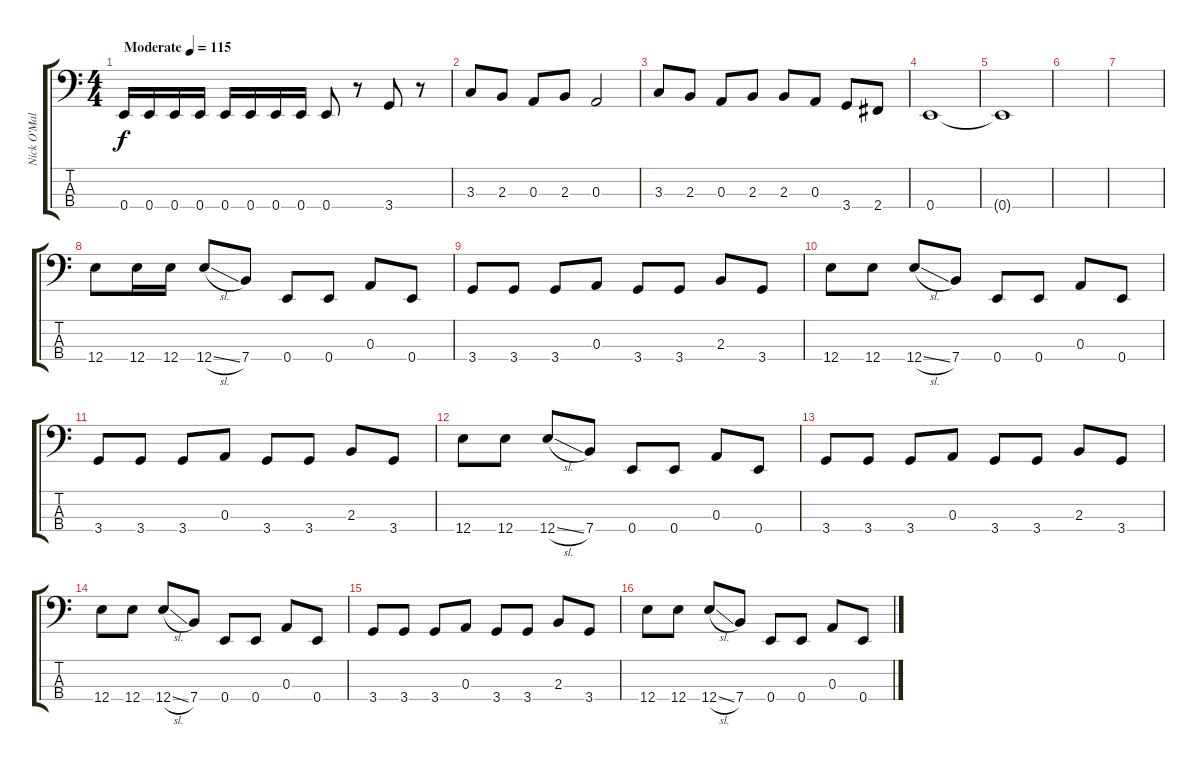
\track ("Nick O'Malley (Bass)" "Nick O'Mal") {instrument electricbasspick bank 255}
\staff {score tabs}
\tuning (G2 D2 A1 E1) {hide}
\ts (4 4)
\tempo (115 "Moderate")
\clef f4
\ks c
0.4.16{dy f instrument electricbasspick} 0.4.16 0.4.16 0.4.16 0.4.16 0.4.16 0.4.16 0.4.16 0.4.8 r.8 3.4.8 r.8 |
3.3.8 2.3.8 0.3.8 2.3.8 0.3.2 |
3.3.8 2.3.8 0.3.8 2.3.8 2.3.8 0.3.8 3.4.8 2.4.8 |
0.4.1{volume 2} |
0.4{t}.1 |
|
|
12.4.8{volume 16} 12.4.16 12.4.16 12.4{sl}.8 7.4.8 0.4.8 0.4.8 0.3.8 0.4.8 |
3.4.8 3.4.8 3.4.8 0.3.8 3.4.8 3.4.8 2.3.8 3.4.8 |
12.4.8 12.4.8 12.4{sl}.8 7.4.8 0.4.8 0.4.8 0.3.8 0.4.8 |
3.4.8 3.4.8 3.4.8 0.3.8 3.4.8 3.4.8 2.3.8 3.4.8 |
12.4.8{volume 16} 12.4.8 12.4{sl}.8 7.4.8 0.4.8 0.4.8 0.3.8 0.4.8 |
3.4.8 3.4.8 3.4.8 0.3.8 3.4.8 3.4.8 2.3.8 3.4.8 |
12.4.8 12.4.8 12.4{sl}.8 7.4.8 0.4.8 0.4.8 0.3.8 0.4.8 |
3.4.8 3.4.8 3.4.8 0.3.8 3.4.8 3.4.8 2.3.8 3.4.8 |
12.4.8{volume 16} 12.4.8 12.4{sl}.8 7.4.8 0.4.8 0.4.8 0.3.8 0.4.8
